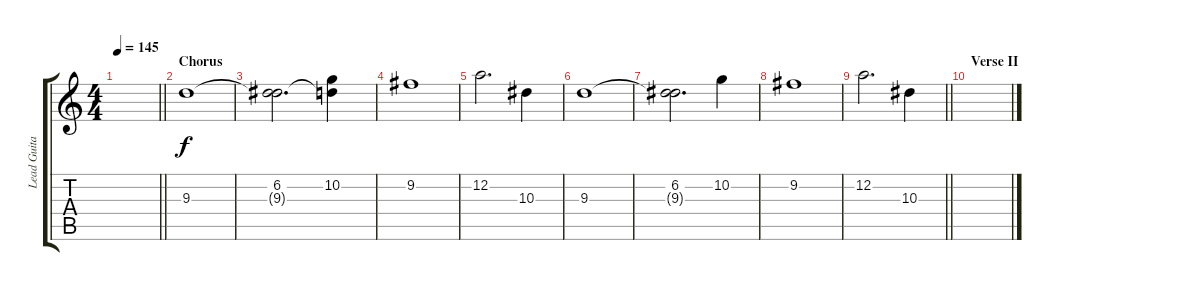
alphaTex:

\track ("Lead Guitar II" "Lead Guita") {instrument distortionguitar}
\staff {score tabs}
\tuning (D4 A3 F3 C3 G2 C2) {hide}
\ts (4 4)
\tempo 145
\clef g2
\barLineRight lightlight
\ks c
|
\section ("" "Chorus")
9.3.1 |
(6.2 9.3{t}).2{d} (10.2 9.3{t}).4 |
9.2.1 |
12.2.2{d} 10.3.4 |
9.3.1 |
(6.2 9.3{t}).2{d} 10.2.4 |
9.2.1 |
\barLineRight lightlight
12.2.2{d} 10.3.4 |
\section ("" "Verse II")
